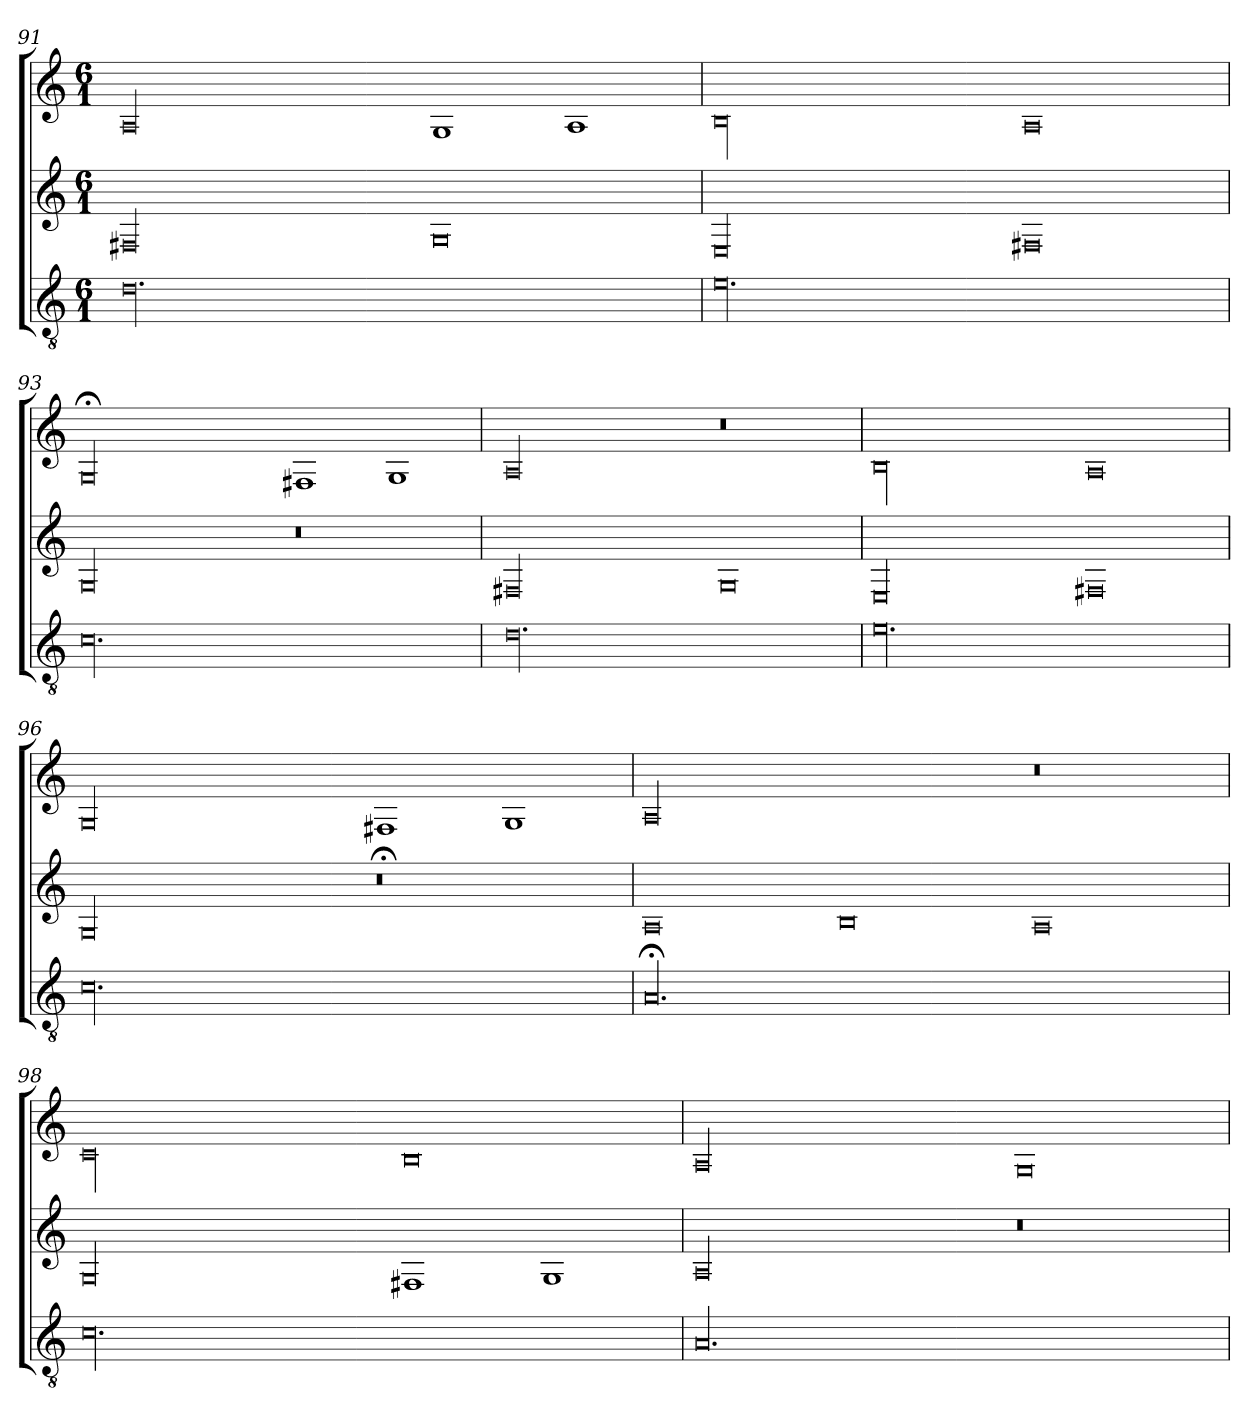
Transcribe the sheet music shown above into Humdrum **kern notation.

**kern	**kern	**kern
*part3	*part2	*part1
*staff3	*staff2	*staff1
*clefGv2	*clefG2	*clefG2
*k[]	*k[]	*k[]
*C:	*C:	*C:
*M6/1	*M6/1	*M6/1
=91	=91	=91
00.d\	00F#X/	00A/
.	0G/	1G/
.	.	1A/
=92	=92	=92
00.e\	00E/	00B\
.	0F#X/	0A/
=93	=93	=93
00.c\	00G/	00G;</
.	0r	1F#X/
.	.	1G/
!!LO:PB:g=z
=94	=94	=94
00.d\	00F#X/	00A/
.	0G/	0r
=95	=95	=95
00.e\	00E/	00B\
.	0F#X/	0A/
=96	=96	=96
00.c\	00G/	00G/
.	0r;<	1F#X/
.	.	1G/
=97	=97	=97
00.A;</	0A/	00A/
.	0B\	.
.	0A/	0r
=98	=98	=98
00.c\	00G/	00c\
.	1F#X/	0B\
.	1G/	.
=99	=99	=99
00.A/	00A/	00A/
.	0r	0G/
=	=	=
*-	*-	*-
